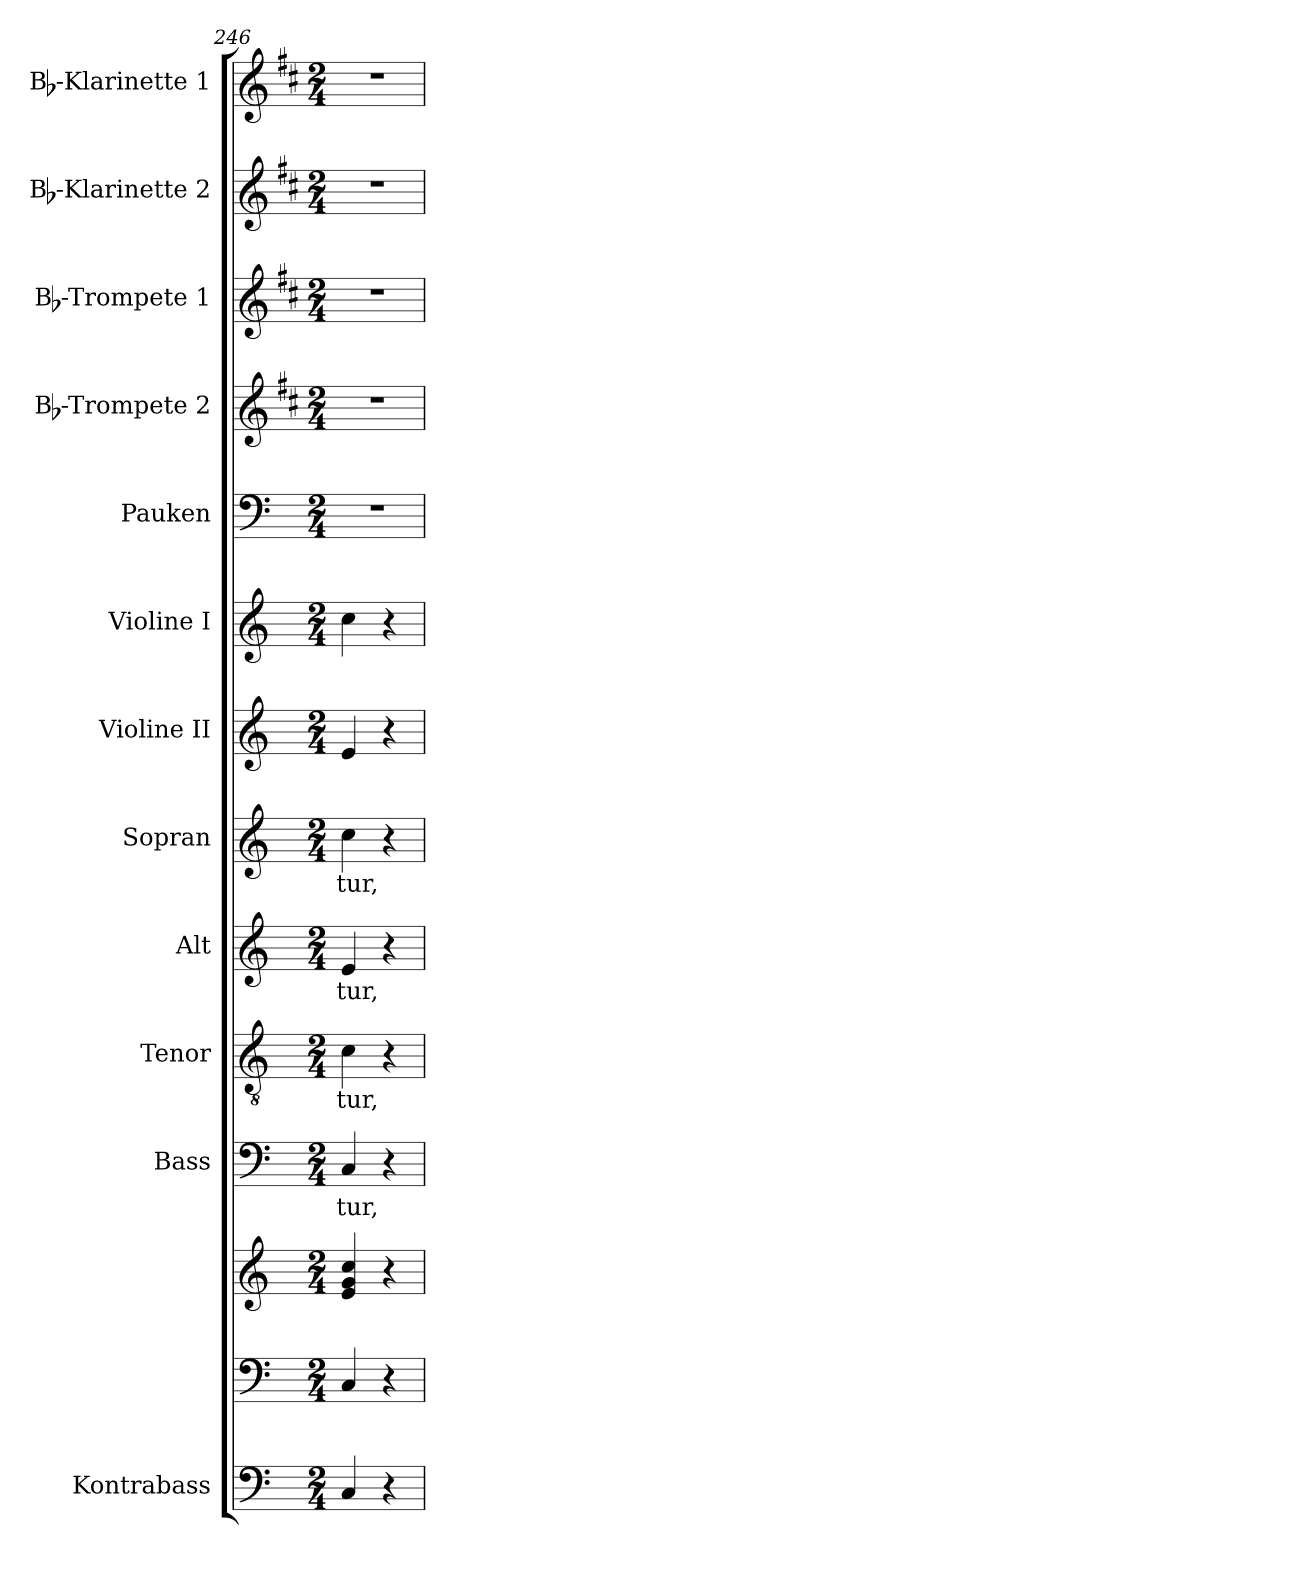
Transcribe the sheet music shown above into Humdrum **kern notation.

**kern	**kern	**kern	**kern	**text	**kern	**text	**kern	**text	**kern	**text	**kern	**kern	**kern	**kern	**kern	**kern	**kern
*part13	*part12	*part12	*part11	*part11	*part10	*part10	*part9	*part9	*part8	*part8	*part7	*part6	*part5	*part4	*part3	*part2	*part1
*staff14	*staff13	*staff12	*staff11	*staff11	*staff10	*staff10	*staff9	*staff9	*staff8	*staff8	*staff7	*staff6	*staff5	*staff4	*staff3	*staff2	*staff1
*I"Kontrabass	*	*	*I"Bass	*	*I"Tenor	*	*I"Alt	*	*I"Sopran	*	*I"Violine II	*I"Violine I	*I"Pauken	*I"Bb-Trompete 2	*I"Bb-Trompete 1	*I"Bb-Klarinette 2	*I"Bb-Klarinette 1
*I'Kb.	*	*	*I'B.	*	*I'T.	*	*I'A.	*	*I'S.	*	*I'Vl. II	*I'Vl. I	*I'Pk.	*I'Bb Trp. 2	*I'Bb Trp. 1	*I'Bb Kl. 2	*I'Bb Kl. 1
*clefF4	*clefF4	*clefG2	*clefF4	*	*clefGv2	*	*clefG2	*	*clefG2	*	*clefG2	*clefG2	*clefF4	*clefG2	*clefG2	*clefG2	*clefG2
*ITrd7c12	*	*	*	*	*	*	*	*	*	*	*	*	*	*ITrd1c2	*ITrd1c2	*ITrd1c2	*ITrd1c2
*k[]	*k[]	*k[]	*k[]	*	*k[]	*	*k[]	*	*k[]	*	*k[]	*k[]	*k[]	*k[]	*k[]	*k[]	*k[]
*C:	*C:	*C:	*C:	*	*C:	*	*C:	*	*C:	*	*C:	*C:	*C:	*C:	*C:	*C:	*C:
*M2/4	*M2/4	*M2/4	*M2/4	*	*M2/4	*	*M2/4	*	*M2/4	*	*M2/4	*M2/4	*M2/4	*M2/4	*M2/4	*M2/4	*M2/4
=246	=246	=246	=246	=246	=246	=246	=246	=246	=246	=246	=246	=246	=246	=246	=246	=246	=246
!	!	!	!	!LO:LY:b	!	!LO:LY:b	!	!LO:LY:b	!	!LO:LY:b	!	!	!	!	!	!	!
4CC/	4C/	4e/ 4g/ 4cc/	4C/	-tur,	4c\	-tur,	4e/	-tur,	4cc\	-tur,	4e/	4cc\	2r	2r	2r	2r	2r
4r	4r	4r	4r	.	4r	.	4r	.	4r	.	4r	4r	.	.	.	.	.
=	=	=	=	=	=	=	=	=	=	=	=	=	=	=	=	=	=
*-	*-	*-	*-	*-	*-	*-	*-	*-	*-	*-	*-	*-	*-	*-	*-	*-	*-
